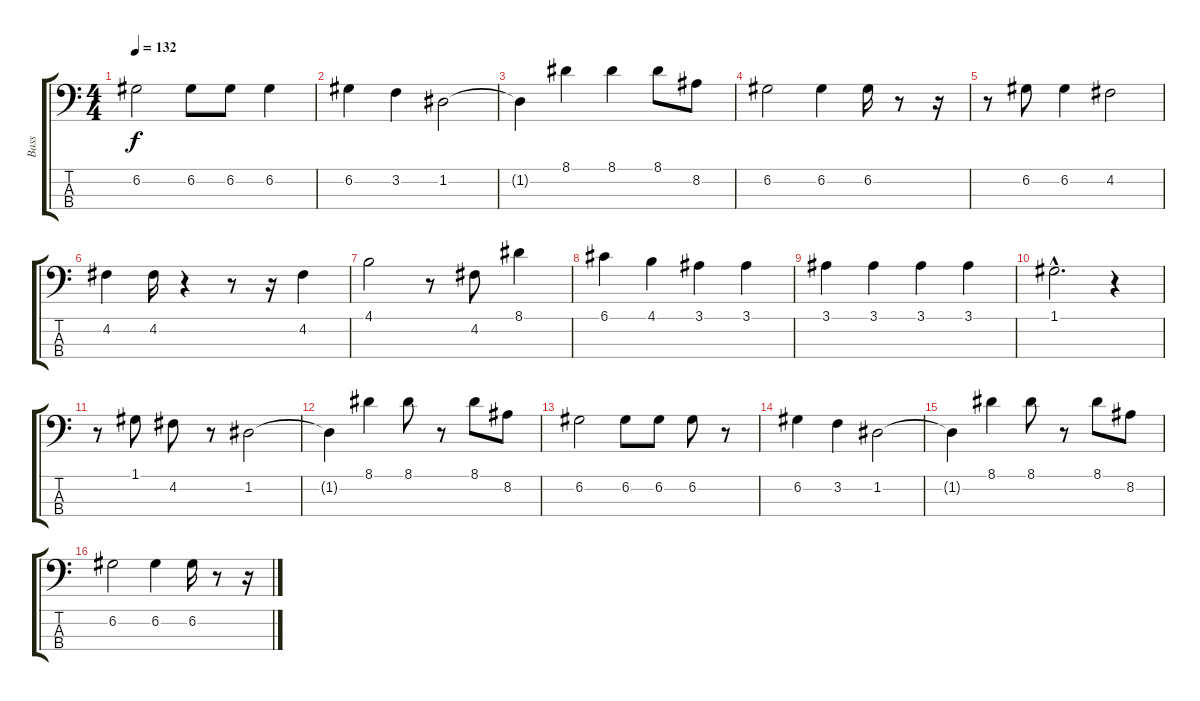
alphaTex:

\track ("Bass" "Bass") {instrument fretlessbass}
\staff {score tabs}
\tuning (G2 D2 A1 E1) {hide}
\ts (4 4)
\tempo 132
\clef f4
\ks c
6.2.2{dy f} 6.2.8 6.2.8 6.2.4 |
6.2.4 3.2.4 1.2.2 |
1.2{t}.4 8.1.4 8.1.4 8.1.8 8.2.8 |
6.2.2 6.2.4 6.2.16 r.8 r.16 |
r.8 6.2.8 6.2.4 4.2.2 |
4.2.4 4.2.16 r.4 r.8 r.16 4.2.4 |
4.1.2 r.8 4.2.8 8.1.4 |
6.1.4 4.1.4 3.1.4 3.1.4 |
3.1.4 3.1.4 3.1.4 3.1.4 |
1.1{hac}.2{d} r.4 |
r.8 1.1.8 4.2.8 r.8 1.2.2 |
1.2{t}.4 8.1.4 8.1.8 r.8 8.1.8 8.2.8 |
6.2.2 6.2.8 6.2.8 6.2.8 r.8 |
6.2.4 3.2.4 1.2.2 |
1.2{t}.4 8.1.4 8.1.8 r.8 8.1.8 8.2.8 |
6.2.2 6.2.4 6.2.16 r.8 r.16
